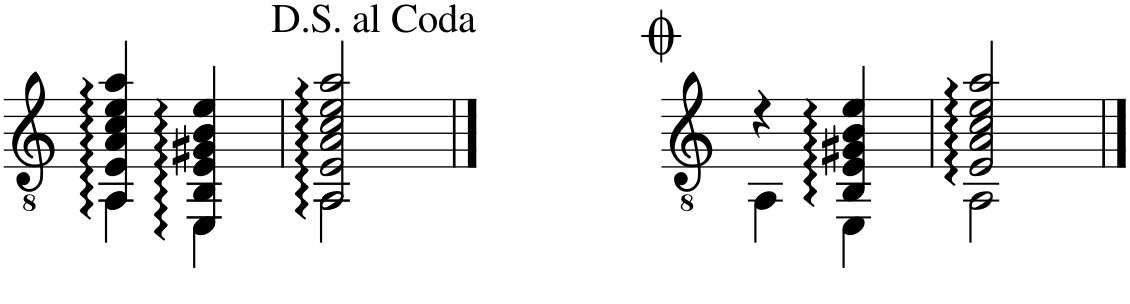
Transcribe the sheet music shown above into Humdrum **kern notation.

**kern
*part1
*staff1
*I"Guitar
!!LO:PB:g=z
*clefGv2
*k[]
*M2/4
=49
*^
4AA/ 4E/ 4A/ 4c/ 4e/ 4a/	4AA\
4EE/ 4BB/ 4E/ 4G#X/ 4B/ 4e/	4EE\
=50	=50
2AA/ 2E/ 2A/ 2c/ 2e/ 2a/	2AA\
==51	==51
4r	4AA\
4BB/ 4E/ 4G#X/ 4B/ 4e/	4EE\
=52	=52
2E/ 2A/ 2c/ 2e/ 2a/	2AA\
*v	*v
==
*-
